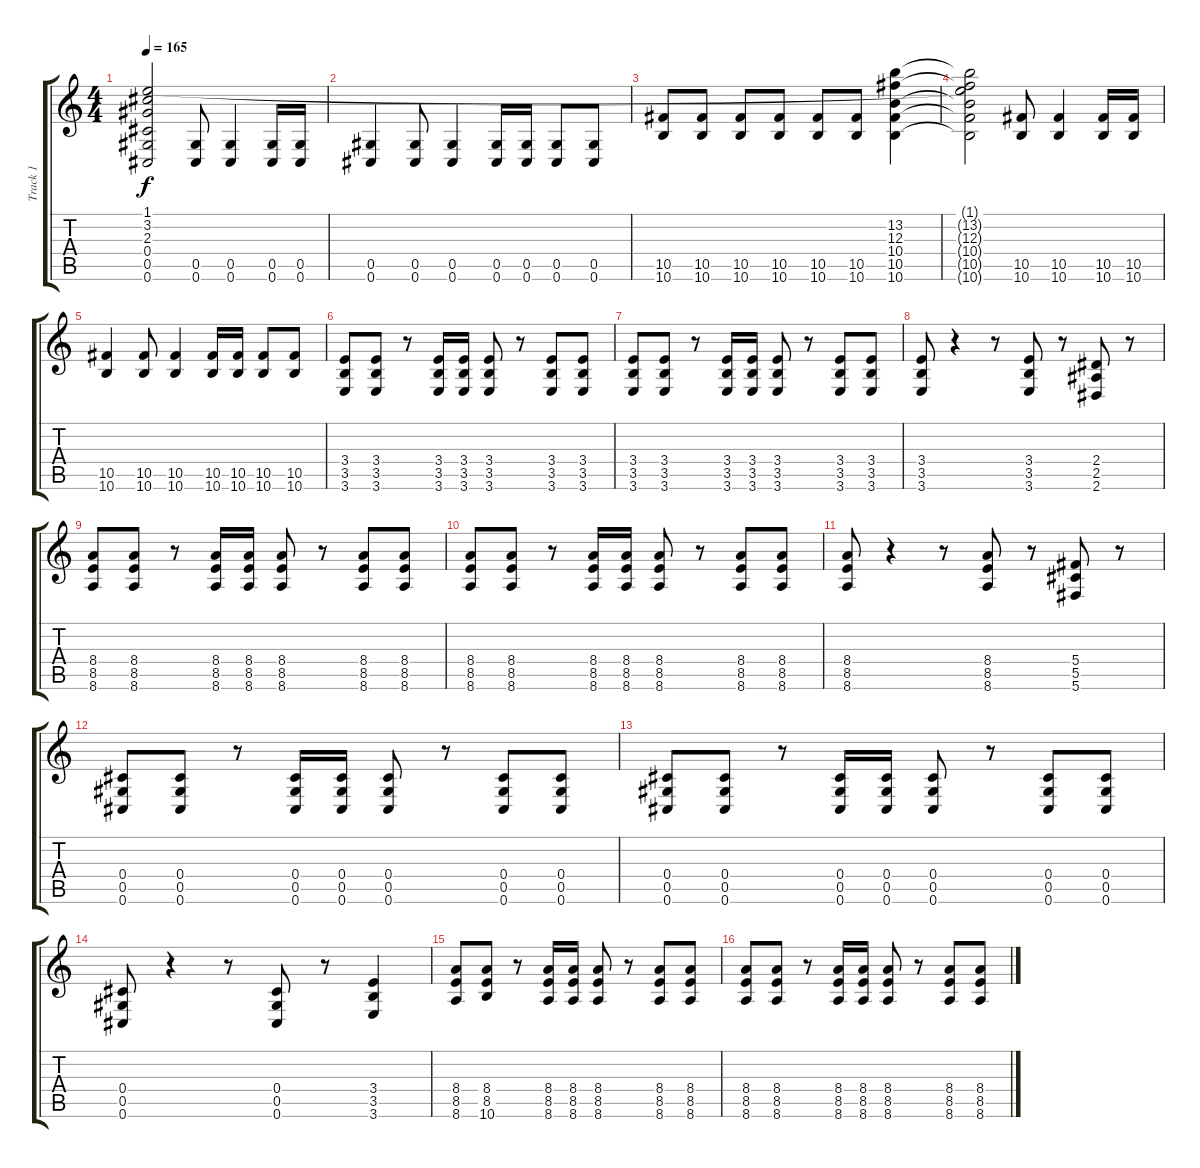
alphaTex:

\track ("Track 1" "Track 1") {instrument overdrivenguitar}
\staff {score tabs}
\tuning (Eb4 Bb3 Gb3 Db3 Ab2 Db2) {hide}
\ts (4 4)
\tempo 165
\clef g2
\ks c
(1.1{t} 3.2{t} 2.3{t} 0.4{t} 0.5{t} 0.6{t}).2{dy f} (0.5 0.6).8 (0.5 0.6).4 (0.5 0.6).16 (0.5 0.6).16 |
(0.5 0.6).4 (0.5 0.6).8 (0.5 0.6).4 (0.5 0.6).16 (0.5 0.6).16 (0.5 0.6).8 (0.5 0.6).8 |
(10.5 10.6).8 (10.5 10.6).8 (10.5 10.6).8 (10.5 10.6).8 (10.5 10.6).8 (10.5 10.6).8 (13.2 12.3 10.4 10.5 10.6).4 |
(1.1{t} 13.2{t} 12.3{t} 10.4{t} 10.5{t} 10.6{t}).2 (10.5 10.6).8 (10.5 10.6).4 (10.5 10.6).16 (10.5 10.6).16 |
(10.5 10.6).4 (10.5 10.6).8 (10.5 10.6).4 (10.5 10.6).16 (10.5 10.6).16 (10.5 10.6).8 (10.5 10.6).8 |
(3.4 3.5 3.6).8 (3.4 3.5 3.6).8 r.8 (3.4 3.5 3.6).16 (3.4 3.5 3.6).16 (3.4 3.5 3.6).8 r.8 (3.4 3.5 3.6).8 (3.4 3.5 3.6).8 |
(3.4 3.5 3.6).8 (3.4 3.5 3.6).8 r.8 (3.4 3.5 3.6).16 (3.4 3.5 3.6).16 (3.4 3.5 3.6).8 r.8 (3.4 3.5 3.6).8 (3.4 3.5 3.6).8 |
(3.4 3.5 3.6).8 r.4 r.8 (3.4 3.5 3.6).8 r.8 (2.4 2.5 2.6).8 r.8 |
(8.4 8.5 8.6).8 (8.4 8.5 8.6).8 r.8 (8.4 8.5 8.6).16 (8.4 8.5 8.6).16 (8.4 8.5 8.6).8 r.8 (8.4 8.5 8.6).8 (8.4 8.5 8.6).8 |
(8.4 8.5 8.6).8 (8.4 8.5 8.6).8 r.8 (8.4 8.5 8.6).16 (8.4 8.5 8.6).16 (8.4 8.5 8.6).8 r.8 (8.4 8.5 8.6).8 (8.4 8.5 8.6).8 |
(8.4 8.5 8.6).8 r.4 r.8 (8.4 8.5 8.6).8 r.8 (5.4 5.5 5.6).8 r.8 |
(0.4 0.5 0.6).8 (0.4 0.5 0.6).8 r.8 (0.4 0.5 0.6).16 (0.4 0.5 0.6).16 (0.4 0.5 0.6).8 r.8 (0.4 0.5 0.6).8 (0.4 0.5 0.6).8 |
(0.4 0.5 0.6).8 (0.4 0.5 0.6).8 r.8 (0.4 0.5 0.6).16 (0.4 0.5 0.6).16 (0.4 0.5 0.6).8 r.8 (0.4 0.5 0.6).8 (0.4 0.5 0.6).8 |
(0.4 0.5 0.6).8 r.4 r.8 (0.4 0.5 0.6).8 r.8 (3.4 3.5 3.6).4 |
(8.4 8.5 8.6).8 (8.4 8.5 10.6).8 r.8 (8.4 8.5 8.6).16 (8.4 8.5 8.6).16 (8.4 8.5 8.6).8 r.8 (8.4 8.5 8.6).8 (8.4 8.5 8.6).8 |
(8.4 8.5 8.6).8 (8.4 8.5 8.6).8 r.8 (8.4 8.5 8.6).16 (8.4 8.5 8.6).16 (8.4 8.5 8.6).8 r.8 (8.4 8.5 8.6).8 (8.4 8.5 8.6).8
